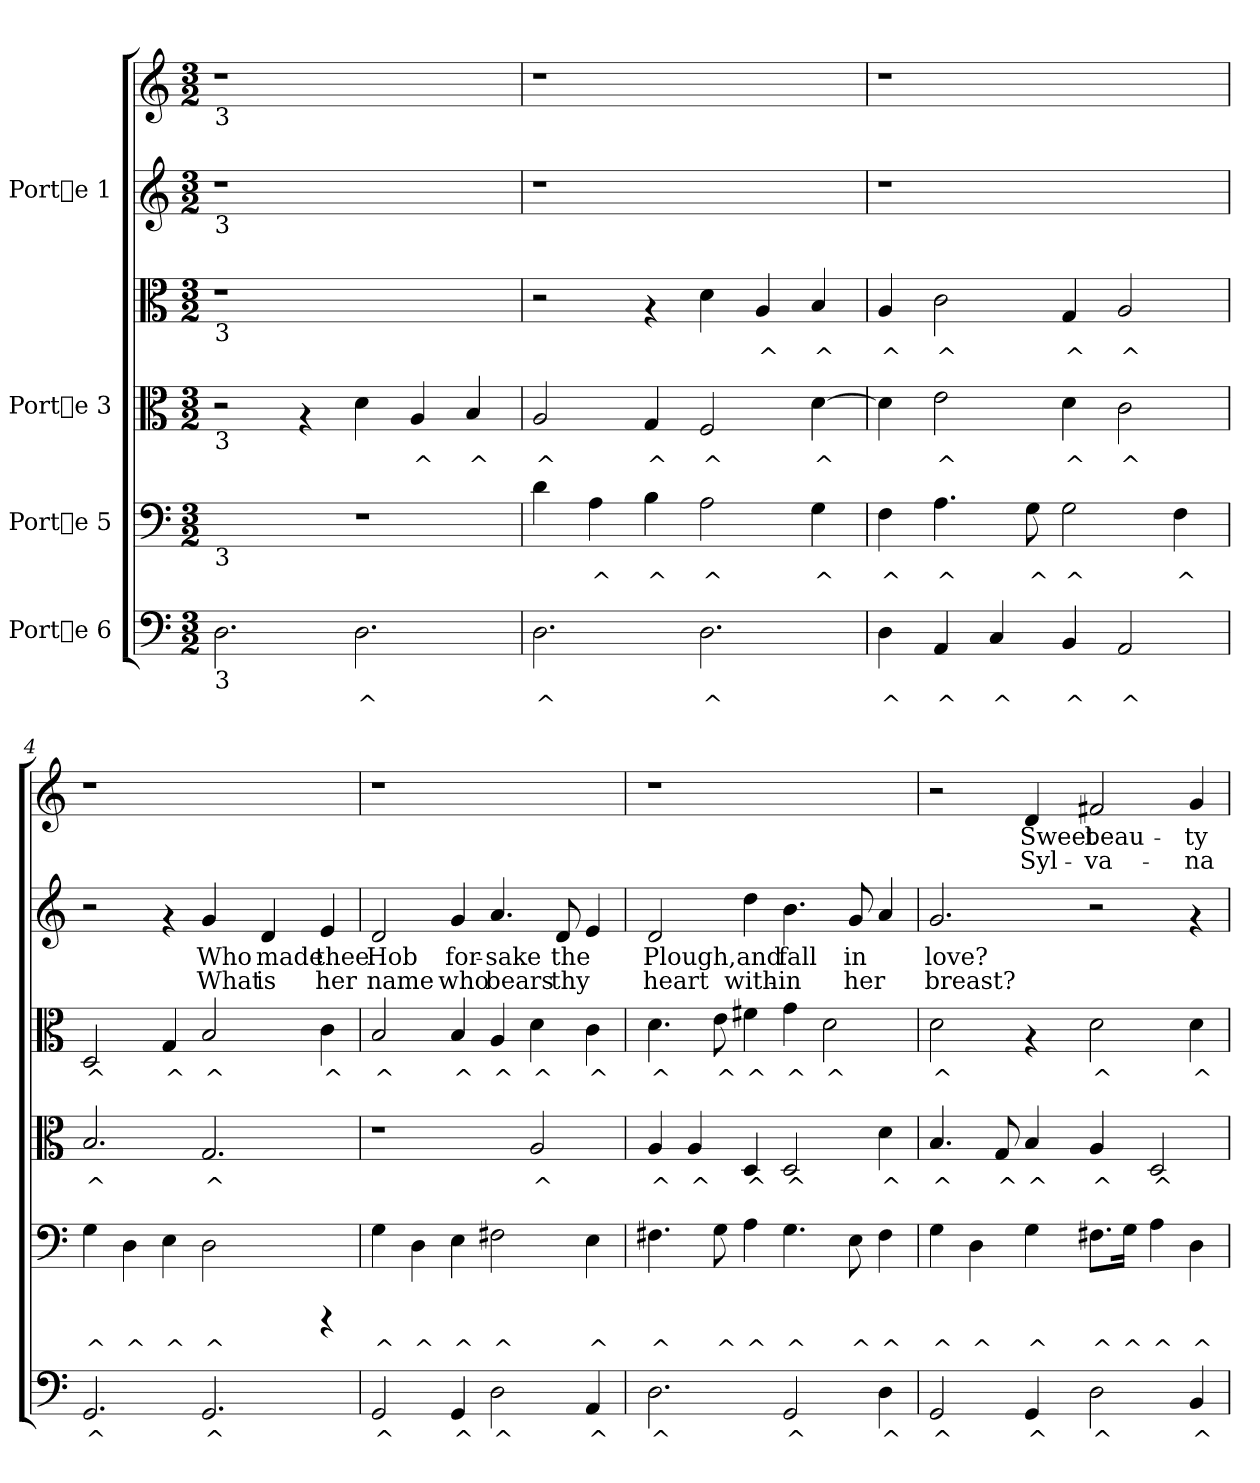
**kern	**text	**kern	**text	**kern	**text	**kern	**text	**kern	**text	**text	**kern	**text	**text
*part4	*part4	*part3	*part3	*part2	*part2	*part2	*part2	*part1	*part1	*part1	*part1	*part1	*part1
*staff6	*staff6	*staff5	*staff5	*staff4	*staff4	*staff3	*staff3	*staff2	*staff2	*staff2	*staff1	*staff1	*staff1
*I"Porte 6	*	*I"Porte 5	*	*I"Porte 3	*	*	*	*I"Porte 1	*	*	*	*	*
!!LO:PB:g=z
*stria5	*	*stria5	*	*stria5	*	*stria5	*	*stria5	*	*	*stria5	*	*
*clefF4	*	*clefF4	*	*clefC3	*	*clefC3	*	*clefG2	*	*	*clefG2	*	*
*M3/2	*	*M3/2	*	*M3/2	*	*M3/2	*	*M3/2	*	*	*M3/2	*	*
*MM156	*	*MM156	*	*MM156	*	*MM156	*	*MM156	*	*	*MM156	*	*
=1	=1	=1	=1	=1	=1	=1	=1	=1	=1	=1	=1	=1	=1
!	!	!	!	!	!	!	!	!	!	!	!LO:TX:b:t=3	!	!
!	!	!	!	!	!	!	!	!LO:TX:b:t=3	!	!	!	!	!
!	!	!	!	!	!	!LO:TX:b:t=3	!	!	!	!	!	!	!
!	!	!	!	!LO:TX:b:t=3	!	!	!	!	!	!	!	!	!
!	!	!LO:TX:b:t=3	!	!	!	!	!	!	!	!	!	!	!
!LO:TX:b:t=3	!	!	!	!	!	!	!	!	!	!	!	!	!
!	!LO:LY:b:cj	!	!	!	!	!	!	!	!	!	!	!	!
2.D\	.	1.r	.	2r	.	1r	.	1r	.	.	1r	.	.
.	.	.	.	4rG	.	.	.	.	.	.	.	.	.
!	!LO:LY:b:cj	!	!	!	!LO:LY:b:cj	!	!	!	!	!	!	!	!
2.D\	^	.	.	4d\	.	.	.	.	.	.	.	.	.
!	!	!	!	!	!LO:LY:b:cj	!	!	!	!	!	!	!	!
.	.	.	.	4A/	^	2ryy	.	2ryy	.	.	2ryy	.	.
!	!	!	!	!	!LO:LY:b:cj	!	!	!	!	!	!	!	!
.	.	.	.	4B/	^	.	.	.	.	.	.	.	.
=2	=2	=2	=2	=2	=2	=2	=2	=2	=2	=2	=2	=2	=2
!	!LO:LY:b:cj	!	!LO:LY:b:cj	!	!LO:LY:b:cj	!	!	!	!	!	!	!	!
2.D\	^	4d\	.	2A/	^	2r	.	1r	.	.	1r	.	.
!	!	!	!LO:LY:b:cj	!	!	!	!	!	!	!	!	!	!
.	.	4A\	^	.	.	.	.	.	.	.	.	.	.
!	!	!	!LO:LY:b:cj	!	!LO:LY:b:cj	!	!	!	!	!	!	!	!
.	.	4B\	^	4G/	^	4rG	.	.	.	.	.	.	.
!	!LO:LY:b:cj	!	!LO:LY:b:cj	!	!LO:LY:b:cj	!	!LO:LY:b:cj	!	!	!	!	!	!
2.D\	^	2A\	^	2F/	^	4d\	.	.	.	.	.	.	.
!	!	!	!	!	!	!	!LO:LY:b:cj	!	!	!	!	!	!
.	.	.	.	.	.	4A/	^	2ryy	.	.	2ryy	.	.
!	!	!	!LO:LY:b:cj	!	!LO:LY:b:cj	!	!LO:LY:b:cj	!	!	!	!	!	!
.	.	4G\	^	[>4d\	^	4B/	^	.	.	.	.	.	.
=3	=3	=3	=3	=3	=3	=3	=3	=3	=3	=3	=3	=3	=3
!	!LO:LY:b:cj	!	!LO:LY:b:cj	!	!LO:LY:b:cj	!	!LO:LY:b:cj	!	!	!	!	!	!
4D\	^	4F\	^	4d\]	.	4A/	^	1r	.	.	1r	.	.
!	!LO:LY:b:cj	!	!LO:LY:b:cj	!	!LO:LY:b:cj	!	!LO:LY:b:cj	!	!	!	!	!	!
4AA/	^	4.A\	^	2e\	^	2c\	^	.	.	.	.	.	.
!	!LO:LY:b:cj	!	!	!	!	!	!	!	!	!	!	!	!
4C/	^	.	.	.	.	.	.	.	.	.	.	.	.
!	!	!	!LO:LY:b:cj	!	!	!	!	!	!	!	!	!	!
.	.	8G\	^	.	.	.	.	.	.	.	.	.	.
!	!LO:LY:b:cj	!	!LO:LY:b:cj	!	!LO:LY:b:cj	!	!LO:LY:b:cj	!	!	!	!	!	!
4BB/	^	2G\	^	4d\	^	4G/	^	.	.	.	.	.	.
!	!LO:LY:b:cj	!	!	!	!LO:LY:b:cj	!	!LO:LY:b:cj	!	!	!	!	!	!
2AA/	^	.	.	2c\	^	2A/	^	2ryy	.	.	2ryy	.	.
!	!	!	!LO:LY:b:cj	!	!	!	!	!	!	!	!	!	!
.	.	4F\	^	.	.	.	.	.	.	.	.	.	.
=4	=4	=4	=4	=4	=4	=4	=4	=4	=4	=4	=4	=4	=4
!	!LO:LY:b:cj	!	!LO:LY:b:cj	!	!LO:LY:b:cj	!	!LO:LY:b:cj	!	!	!	!	!	!
2.GG/	^	4G\	^	2.B/	^	2D/	^	2r	.	.	1r	.	.
!	!	!	!LO:LY:b:cj	!	!	!	!	!	!	!	!	!	!
.	.	4D\	^	.	.	.	.	.	.	.	.	.	.
!	!	!	!LO:LY:b:cj	!	!	!	!LO:LY:b:cj	!	!	!	!	!	!
.	.	4E\	^	.	.	4G/	^	4rf	.	.	.	.	.
!	!LO:LY:b:cj	!	!LO:LY:b:cj	!	!LO:LY:b:cj	!	!LO:LY:b:cj	!	!LO:LY:b:cj	!LO:LY:b:cj	!	!	!
2.GG/	^	2D\	^	2.G/	^	2B/	^	4g/	Who	What	.	.	.
!	!	!	!	!	!	!	!	!	!LO:LY:b:cj	!LO:LY:b:cj	!	!	!
.	.	.	.	.	.	.	.	4d/	made	is	2ryy	.	.
!	!	!	!	!	!	!	!LO:LY:b:cj	!	!LO:LY:b:cj	!LO:LY:b:cj	!	!	!
.	.	4rCCC	.	.	.	4c\	^	4e/	thee	her	.	.	.
!!LO:LB:g=z
=5	=5	=5	=5	=5	=5	=5	=5	=5	=5	=5	=5	=5	=5
!	!LO:LY:b:cj	!	!LO:LY:b:cj	!	!	!	!LO:LY:b:cj	!	!LO:LY:b:cj	!LO:LY:b:cj	!	!	!
2GG/	^	4G\	^	1r	.	2B/	^	2d/	Hob	name	1r	.	.
!	!	!	!LO:LY:b:cj	!	!	!	!	!	!	!	!	!	!
.	.	4D\	^	.	.	.	.	.	.	.	.	.	.
!	!LO:LY:b:cj	!	!LO:LY:b:cj	!	!	!	!LO:LY:b:cj	!	!LO:LY:b:cj	!LO:LY:b:cj	!	!	!
4GG/	^	4E\	^	.	.	4B/	^	4g/	for-	-who	.	.	.
!	!LO:LY:b:cj	!	!LO:LY:b:cj	!	!	!	!LO:LY:b:cj	!	!LO:LY:b:cj	!LO:LY:b:cj	!	!	!
2D\	^	2F#X\	^	.	.	4A/	^	4.a/	sake	bears	.	.	.
!	!	!	!	!	!LO:LY:b:cj	!	!LO:LY:b:cj	!	!	!	!	!	!
.	.	.	.	2A/	^	4d\	^	.	.	.	2ryy	.	.
!	!	!	!	!	!	!	!	!	!LO:LY:b:cj	!LO:LY:b:cj	!	!	!
.	.	.	.	.	.	.	.	8d/	the	thy	.	.	.
!	!LO:LY:b:cj	!	!LO:LY:b:cj	!	!	!	!LO:LY:b:cj	!	!LO:LY:b:cj	!LO:LY:b:cj	!	!	!
4AA/	^	4E\	^	.	.	4c\	^	4e/	.	.	.	.	.
=6	=6	=6	=6	=6	=6	=6	=6	=6	=6	=6	=6	=6	=6
!	!LO:LY:b:cj	!	!LO:LY:b:cj	!	!LO:LY:b:cj	!	!LO:LY:b:cj	!	!LO:LY:b:cj	!LO:LY:b:cj	!	!	!
2.D\	^	4.F#X\	^	4A/	^	4.d\	^	2d/	Plough,	heart	1r	.	.
!	!	!	!	!	!LO:LY:b:cj	!	!	!	!	!	!	!	!
.	.	.	.	4A/	^	.	.	.	.	.	.	.	.
!	!	!	!LO:LY:b:cj	!	!	!	!LO:LY:b:cj	!	!	!	!	!	!
.	.	8G\	^	.	.	8e\	^	.	.	.	.	.	.
!	!	!	!LO:LY:b:cj	!	!LO:LY:b:cj	!	!LO:LY:b:cj	!	!LO:LY:b:cj	!LO:LY:b:cj	!	!	!
.	.	4A\	^	4D/	^	4f#X\	^	4dd\	and	with-	.	.	.
!	!LO:LY:b:cj	!	!LO:LY:b:cj	!	!LO:LY:b:cj	!	!LO:LY:b:cj	!	!LO:LY:b:cj	!LO:LY:b:cj	!	!	!
2GG/	^	4.G\	^	2D/	^	4g\	^	4.b\	-fall	in	.	.	.
!	!	!	!	!	!	!	!LO:LY:b:cj	!	!	!	!	!	!
.	.	.	.	.	.	2d\	^	.	.	.	2ryy	.	.
!	!	!	!LO:LY:b:cj	!	!	!	!	!	!LO:LY:b:cj	!LO:LY:b:cj	!	!	!
.	.	8E\	^	.	.	.	.	8g/	in	her	.	.	.
!	!LO:LY:b:cj	!	!LO:LY:b:cj	!	!LO:LY:b:cj	!	!	!	!LO:LY:b:cj	!LO:LY:b:cj	!	!	!
4D\	^	4F#\	^	4d\	^	.	.	4a/	.	.	.	.	.
=7	=7	=7	=7	=7	=7	=7	=7	=7	=7	=7	=7	=7	=7
!	!LO:LY:b:cj	!	!LO:LY:b:cj	!	!LO:LY:b:cj	!	!LO:LY:b:cj	!	!LO:LY:b:cj	!LO:LY:b:cj	!	!	!
2GG/	^	4G\	^	4.B/	^	2d\	^	2.g/	love?	breast?	2r	.	.
!	!	!	!LO:LY:b:cj	!	!	!	!	!	!	!	!	!	!
.	.	4D\	^	.	.	.	.	.	.	.	.	.	.
!	!	!	!	!	!LO:LY:b:cj	!	!	!	!	!	!	!	!
.	.	.	.	8G/	^	.	.	.	.	.	.	.	.
!	!LO:LY:b:cj	!	!LO:LY:b:cj	!	!LO:LY:b:cj	!	!	!	!	!	!	!LO:LY:b:cj	!LO:LY:b:cj
4GG/	^	4G\	^	4B/	^	4rG	.	.	.	.	4d/	Sweet	Syl-
!	!LO:LY:b:cj	!	!LO:LY:b:cj	!	!LO:LY:b:cj	!	!LO:LY:b:cj	!	!	!	!	!LO:LY:b:cj	!LO:LY:b:cj
2D\	^	8.F#X\L	^	4A/	^	2d\	^	2r	.	.	2f#X/	-beau-	-va-
!	!	!	!LO:LY:b:cj	!	!	!	!	!	!	!	!	!	!
.	.	16G\J	^	.	.	.	.	.	.	.	.	.	.
!	!	!	!LO:LY:b:cj	!	!LO:LY:b:cj	!	!	!	!	!	!	!	!
.	.	4A\	^	2D/	^	.	.	.	.	.	.	.	.
!	!LO:LY:b:cj	!	!LO:LY:b:cj	!	!	!	!LO:LY:b:cj	!	!	!	!	!LO:LY:b:cj	!LO:LY:b:cj
4BB/	^	4D\	^	.	.	4d\	^	4rf	.	.	4g/	-ty	na
=	=	=	=	=	=	=	=	=	=	=	=	=	=
*-	*-	*-	*-	*-	*-	*-	*-	*-	*-	*-	*-	*-	*-
